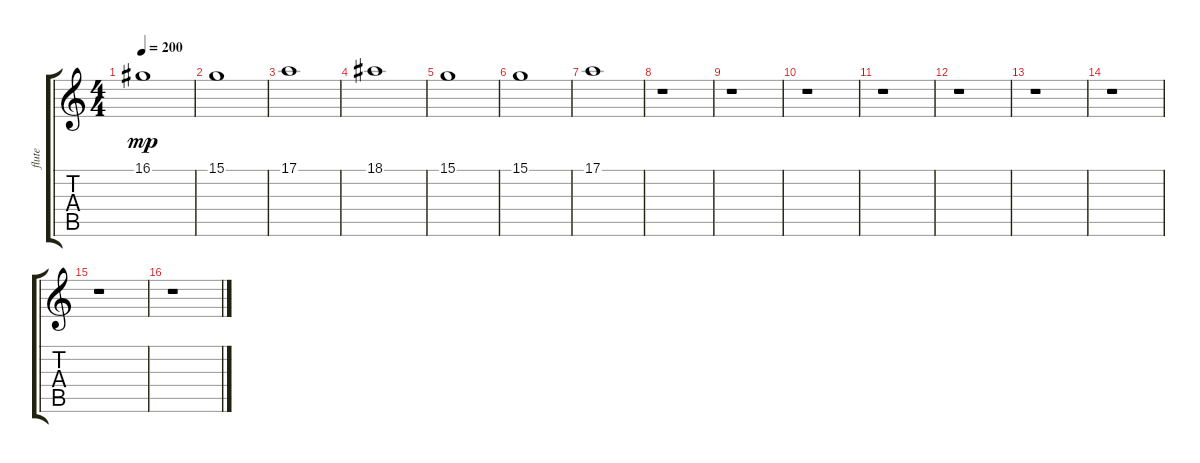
\track ("flute               " "flute     ") {instrument piccolo}
\staff {score tabs}
\tuning (E4 B3 G3 D3 A2 E2) {hide}
\ts (4 4)
\tempo 200
\clef g2
\ks c
16.1.1{dy mp} |
15.1.1 |
17.1.1 |
18.1.1 |
15.1.1 |
15.1.1 |
17.1.1 |
r.1 |
r.1 |
r.1 |
r.1 |
r.1 |
r.1 |
r.1 |
r.1 |
r.1
